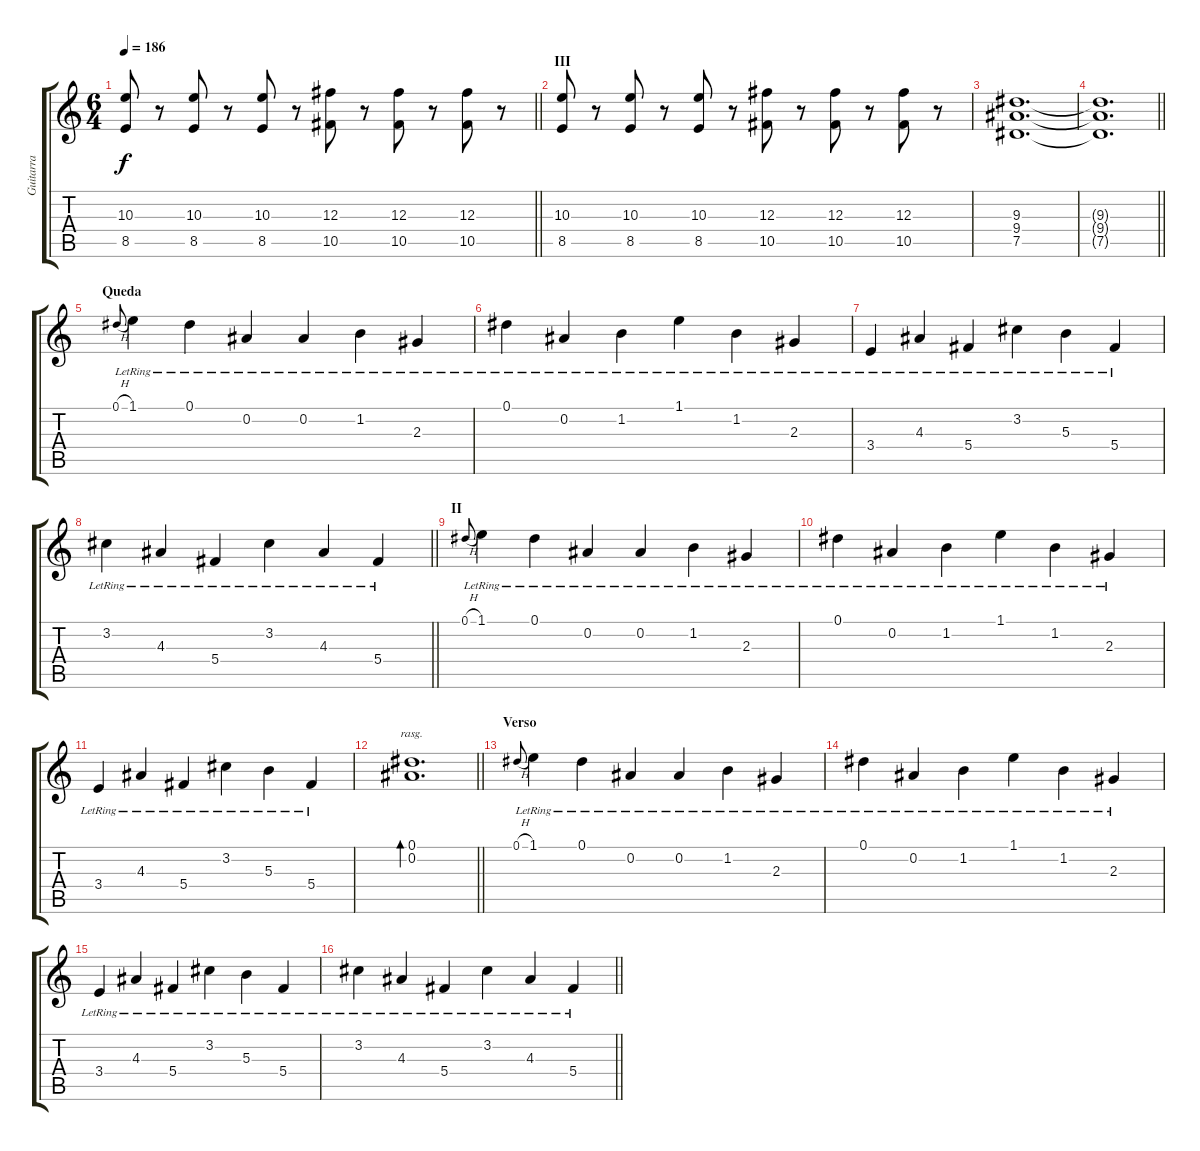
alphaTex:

\track ("Guitarra" "Guitarra") {instrument distortionguitar}
\staff {score tabs}
\tuning (Eb4 Bb3 Gb3 Db3 Ab2 Db2) {hide}
\ts (6 4)
\tempo 186
\clef g2
\barLineRight lightlight
\ks c
(10.3 8.5).8{dy f} r.8 (10.3 8.5).8 r.8 (10.3 8.5).8 r.8 (12.3 10.5).8 r.8 (12.3 10.5).8 r.8 (12.3 10.5).8 r.8 |
\section ("" "III")
(10.3 8.5).8 r.8 (10.3 8.5).8 r.8 (10.3 8.5).8 r.8 (12.3 10.5).8 r.8 (12.3 10.5).8 r.8 (12.3 10.5).8 r.8 |
(9.3 9.4 7.5).1{d} |
\barLineRight lightlight
(9.3{t} 9.4{t} 7.5{t}).1{d} |
\section ("" "Queda")
0.1{h}.8{gr onbeat} 1.1{lr}.4{instrument electricguitarclean} 0.1{lr}.4 0.2{lr}.4 0.2{lr}.4 1.2{lr}.4 2.3{lr}.4 |
0.1{lr}.4 0.2{lr}.4 1.2{lr}.4 1.1{lr}.4 1.2{lr}.4 2.3{lr}.4 |
3.4{lr}.4 4.3{lr}.4 5.4{lr}.4 3.2{lr}.4 5.3{lr}.4 5.4{lr}.4 |
\barLineRight lightlight
3.2{lr}.4 4.3{lr}.4 5.4{lr}.4 3.2{lr}.4 4.3{lr}.4 5.4{lr}.4 |
\section ("" "II")
0.1{h}.8{gr onbeat} 1.1{lr}.4 0.1{lr}.4 0.2{lr}.4 0.2{lr}.4 1.2{lr}.4 2.3{lr}.4 |
0.1{lr}.4 0.2{lr}.4 1.2{lr}.4 1.1{lr}.4 1.2{lr}.4 2.3{lr}.4 |
3.4{lr}.4 4.3{lr}.4 5.4{lr}.4 3.2{lr}.4 5.3{lr}.4 5.4{lr}.4 |
\barLineRight lightlight
(0.1 0.2).1{d bd 120 rasg ii} |
\section ("" "Verso")
0.1{h}.8{gr onbeat} 1.1{lr}.4 0.1{lr}.4 0.2{lr}.4 0.2{lr}.4 1.2{lr}.4 2.3{lr}.4 |
0.1{lr}.4 0.2{lr}.4 1.2{lr}.4 1.1{lr}.4 1.2{lr}.4 2.3{lr}.4 |
3.4{lr}.4 4.3{lr}.4 5.4{lr}.4 3.2{lr}.4 5.3{lr}.4 5.4{lr}.4 |
\barLineRight lightlight
3.2{lr}.4 4.3{lr}.4 5.4{lr}.4 3.2{lr}.4 4.3{lr}.4 5.4{lr}.4
